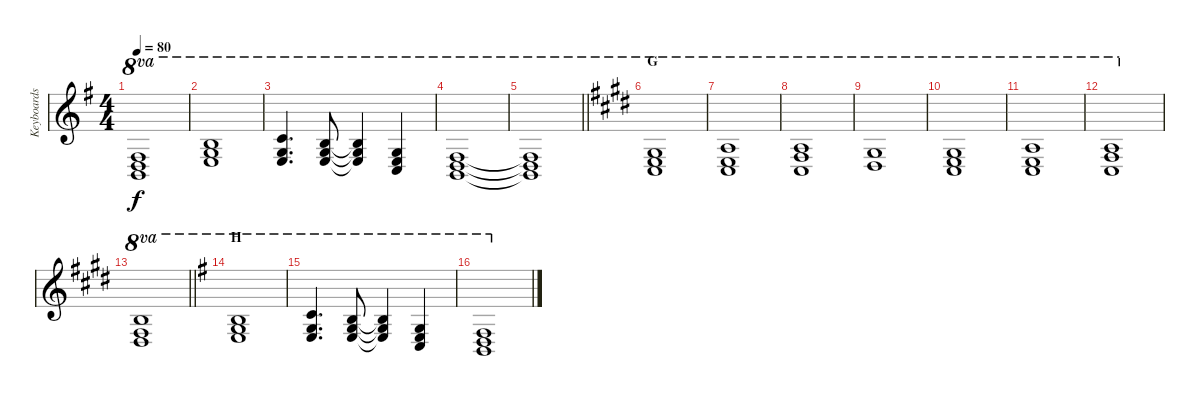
\track ("Keyboards (high register)" "Keyboards ") {instrument acousticgrandpiano}
\staff {score}
\tuning (E4 B3 G3 D3 A2 E2 B1) {hide}
\ts (4 4)
\tempo 80
\clef g2
\ks g
(11.3{t} 12.4{t} 14.5{t}).1{ot 8va dy f} |
(16.3 17.4 19.5).1{ot 8va} |
(17.3 17.4 19.5).4{d ot 8va} (16.3 17.4 19.5).8{ot 8va} (16.3{t} 17.4{t} 19.5{t}).4{ot 8va} (12.3 14.4 15.5).4{ot 8va} |
(11.3 12.4 14.5).1{ot 8va} |
\barLineRight lightlight
(11.3{t} 12.4{t} 14.5{t}).1{ot 8va} |
\section ("" "G")
\ks c#minor
(13.3 14.4 16.5).1{ot 8va} |
\ks e
(14.3 14.4 16.5).1{ot 8va} |
(14.3 16.4 16.5).1{ot 8va} |
(18.4 18.5).1{ot 8va} |
(13.3 14.4 16.5).1{ot 8va} |
(14.3 14.4 16.5).1{ot 8va} |
(14.3 16.4 16.5).1{ot 8va} |
\barLineRight lightlight
(16.3 16.4 18.5).1{ot 8va} |
\section ("" "H")
\ks g
(16.3 17.4 19.5).1{ot 8va} |
(17.3 17.4 19.5).4{d ot 8va} (16.3 17.4 19.5).8{ot 8va} (16.3{t} 17.4{t} 19.5{t}).4{ot 8va} (12.3 14.4 15.5).4{ot 8va} |
(11.3 12.4 14.5).1{ot 8va}
